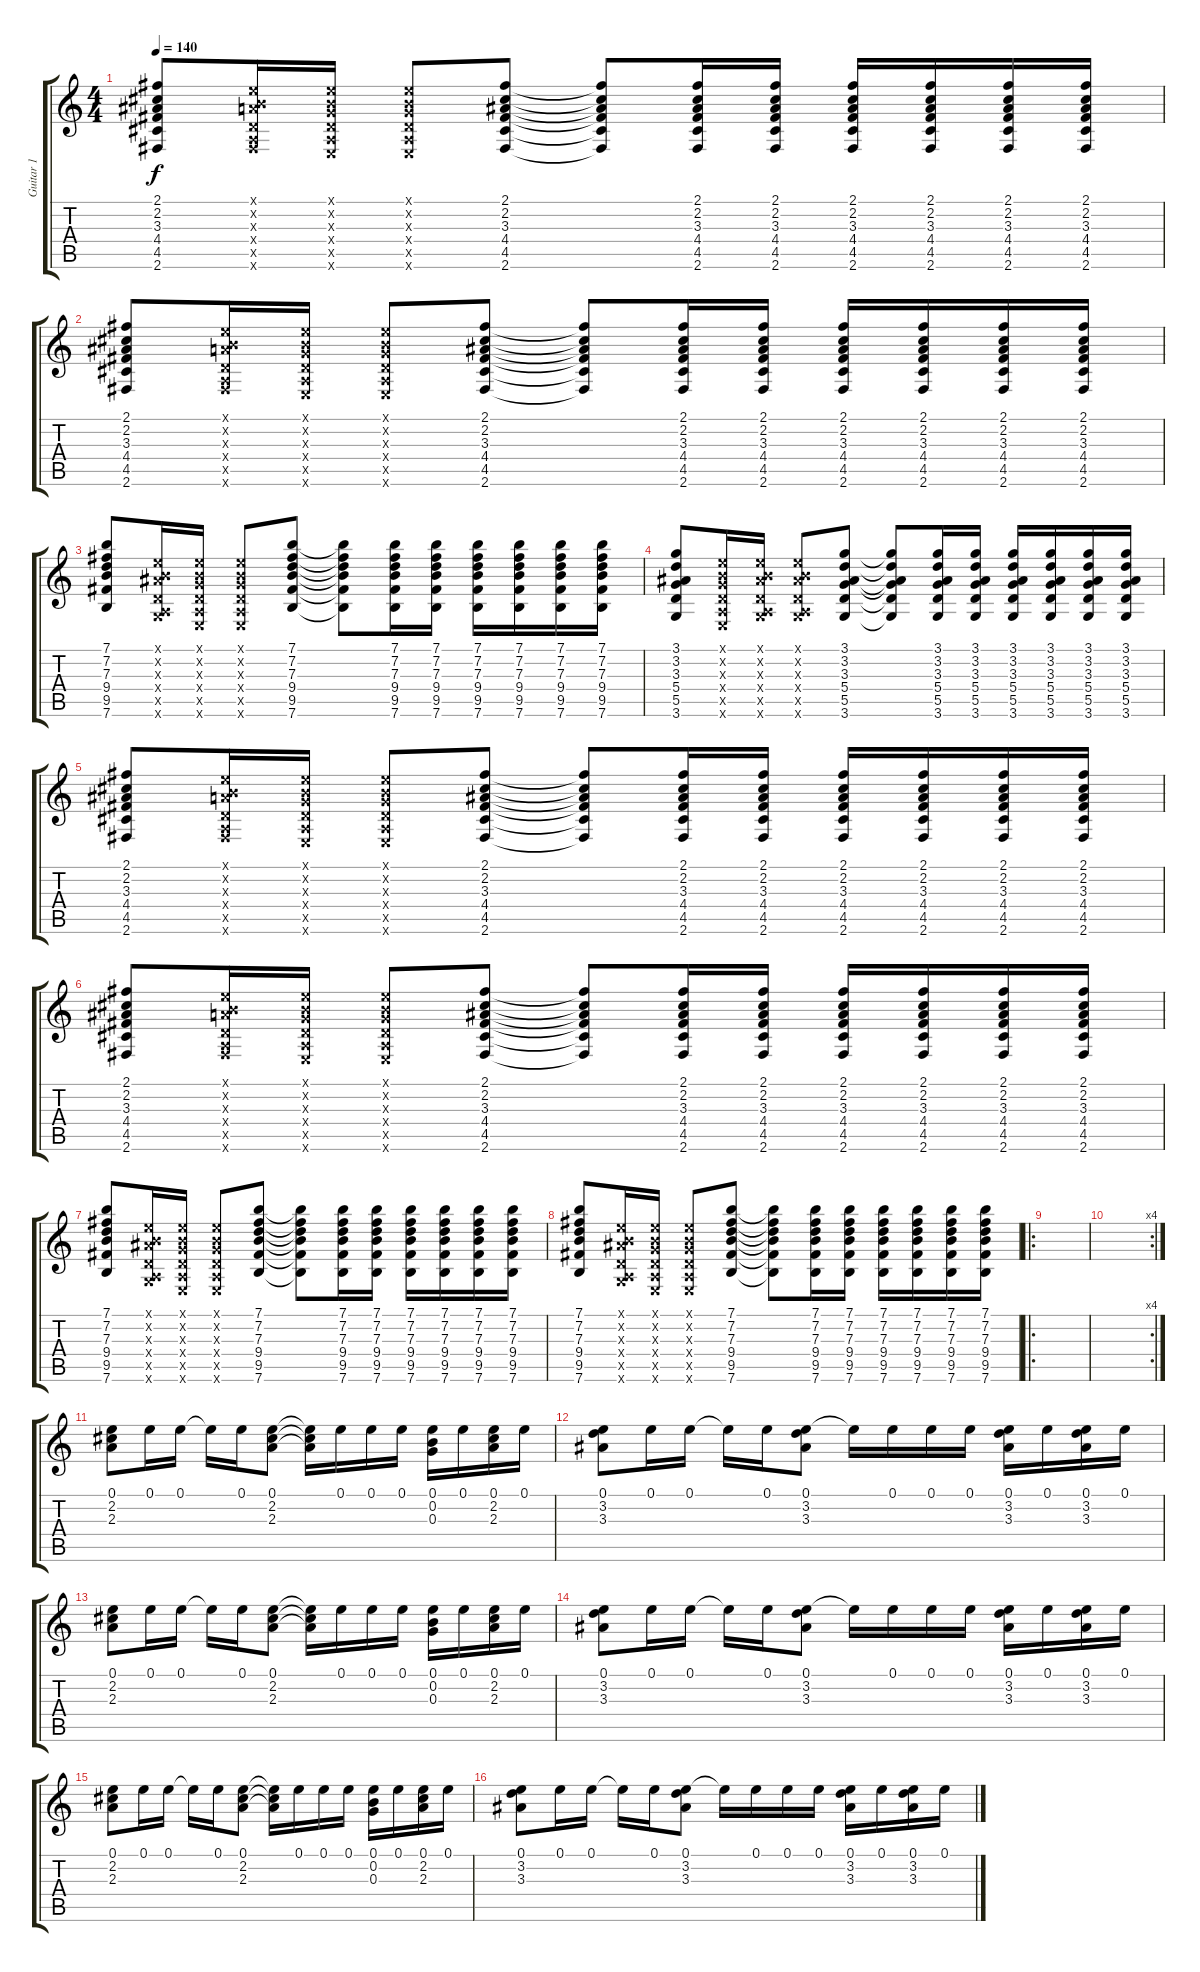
\track ("Guitar 1" "Guitar 1") {instrument acousticguitarsteel}
\staff {score tabs}
\tuning (E4 B3 G3 D3 A2 E2) {hide}
\ts (4 4)
\tempo 140
\clef g2
\ks c
(2.1 2.2 3.3 4.4 4.5 2.6).8{dy f} (0.1{x} 0.2{x} 2.3{x} 0.4{x} 0.5{x} 2.6{x}).16 (0.1{x} 0.2{x} 0.3{x} 0.4{x} 0.5{x} 0.6{x}).16 (0.1{x} 0.2{x} 0.3{x} 0.4{x} 0.5{x} 0.6{x}).8 (2.1 2.2 3.3 4.4 4.5 2.6).8 (2.1{t} 2.2{t} 3.3{t} 4.4{t} 4.5{t} 2.6{t}).8 (2.1 2.2 3.3 4.4 4.5 2.6).16 (2.1 2.2 3.3 4.4 4.5 2.6).16 (2.1 2.2 3.3 4.4 4.5 2.6).16 (2.1 2.2 3.3 4.4 4.5 2.6).16 (2.1 2.2 3.3 4.4 4.5 2.6).16 (2.1 2.2 3.3 4.4 4.5 2.6).16 |
(2.1 2.2 3.3 4.4 4.5 2.6).8 (0.1{x} 0.2{x} 2.3{x} 0.4{x} 0.5{x} 2.6{x}).16 (0.1{x} 0.2{x} 0.3{x} 0.4{x} 0.5{x} 0.6{x}).16 (0.1{x} 0.2{x} 0.3{x} 0.4{x} 0.5{x} 0.6{x}).8 (2.1 2.2 3.3 4.4 4.5 2.6).8 (2.1{t} 2.2{t} 3.3{t} 4.4{t} 4.5{t} 2.6{t}).8 (2.1 2.2 3.3 4.4 4.5 2.6).16 (2.1 2.2 3.3 4.4 4.5 2.6).16 (2.1 2.2 3.3 4.4 4.5 2.6).16 (2.1 2.2 3.3 4.4 4.5 2.6).16 (2.1 2.2 3.3 4.4 4.5 2.6).16 (2.1 2.2 3.3 4.4 4.5 2.6).16 |
(7.1 7.2 7.3 9.4 9.5 7.6).8 (0.1{x} 0.2{x} 3.3{x} 0.4{x} 0.5{x} 3.6{x}).16 (0.1{x} 0.2{x} 0.3{x} 0.4{x} 0.5{x} 0.6{x}).16 (0.1{x} 0.2{x} 0.3{x} 0.4{x} 0.5{x} 0.6{x}).8 (7.1 7.2 7.3 9.4 9.5 7.6).8 (7.1{t} 7.2{t} 7.3{t} 9.4{t} 9.5{t} 7.6{t}).8 (7.1 7.2 7.3 9.4 9.5 7.6).16 (7.1 7.2 7.3 9.4 9.5 7.6).16 (7.1 7.2 7.3 9.4 9.5 7.6).16 (7.1 7.2 7.3 9.4 9.5 7.6).16 (7.1 7.2 7.3 9.4 9.5 7.6).16 (7.1 7.2 7.3 9.4 9.5 7.6).16 |
(3.1 3.2 3.3 5.4 5.5 3.6).8 (0.1{x} 0.2{x} 0.3{x} 0.4{x} 0.5{x} 0.6{x}).16 (0.1{x} 0.2{x} 3.3{x} 0.4{x} 0.5{x} 3.6{x}).16 (0.1{x} 0.2{x} 3.3{x} 0.4{x} 0.5{x} 3.6{x}).8 (3.1 3.2 3.3 5.4 5.5 3.6).8 (3.1{t} 3.2{t} 3.3{t} 5.4{t} 5.5{t} 3.6{t}).8 (3.1 3.2 3.3 5.4 5.5 3.6).16 (3.1 3.2 3.3 5.4 5.5 3.6).16 (3.1 3.2 3.3 5.4 5.5 3.6).16 (3.1 3.2 3.3 5.4 5.5 3.6).16 (3.1 3.2 3.3 5.4 5.5 3.6).16 (3.1 3.2 3.3 5.4 5.5 3.6).16 |
(2.1 2.2 3.3 4.4 4.5 2.6).8 (0.1{x} 0.2{x} 2.3{x} 0.4{x} 0.5{x} 2.6{x}).16 (0.1{x} 0.2{x} 0.3{x} 0.4{x} 0.5{x} 0.6{x}).16 (0.1{x} 0.2{x} 0.3{x} 0.4{x} 0.5{x} 0.6{x}).8 (2.1 2.2 3.3 4.4 4.5 2.6).8 (2.1{t} 2.2{t} 3.3{t} 4.4{t} 4.5{t} 2.6{t}).8 (2.1 2.2 3.3 4.4 4.5 2.6).16 (2.1 2.2 3.3 4.4 4.5 2.6).16 (2.1 2.2 3.3 4.4 4.5 2.6).16 (2.1 2.2 3.3 4.4 4.5 2.6).16 (2.1 2.2 3.3 4.4 4.5 2.6).16 (2.1 2.2 3.3 4.4 4.5 2.6).16 |
(2.1 2.2 3.3 4.4 4.5 2.6).8 (0.1{x} 0.2{x} 2.3{x} 0.4{x} 0.5{x} 2.6{x}).16 (0.1{x} 0.2{x} 0.3{x} 0.4{x} 0.5{x} 0.6{x}).16 (0.1{x} 0.2{x} 0.3{x} 0.4{x} 0.5{x} 0.6{x}).8 (2.1 2.2 3.3 4.4 4.5 2.6).8 (2.1{t} 2.2{t} 3.3{t} 4.4{t} 4.5{t} 2.6{t}).8 (2.1 2.2 3.3 4.4 4.5 2.6).16 (2.1 2.2 3.3 4.4 4.5 2.6).16 (2.1 2.2 3.3 4.4 4.5 2.6).16 (2.1 2.2 3.3 4.4 4.5 2.6).16 (2.1 2.2 3.3 4.4 4.5 2.6).16 (2.1 2.2 3.3 4.4 4.5 2.6).16 |
(7.1 7.2 7.3 9.4 9.5 7.6).8 (0.1{x} 0.2{x} 3.3{x} 0.4{x} 0.5{x} 3.6{x}).16 (0.1{x} 0.2{x} 0.3{x} 0.4{x} 0.5{x} 0.6{x}).16 (0.1{x} 0.2{x} 0.3{x} 0.4{x} 0.5{x} 0.6{x}).8 (7.1 7.2 7.3 9.4 9.5 7.6).8 (7.1{t} 7.2{t} 7.3{t} 9.4{t} 9.5{t} 7.6{t}).8 (7.1 7.2 7.3 9.4 9.5 7.6).16 (7.1 7.2 7.3 9.4 9.5 7.6).16 (7.1 7.2 7.3 9.4 9.5 7.6).16 (7.1 7.2 7.3 9.4 9.5 7.6).16 (7.1 7.2 7.3 9.4 9.5 7.6).16 (7.1 7.2 7.3 9.4 9.5 7.6).16 |
(7.1 7.2 7.3 9.4 9.5 7.6).8 (0.1{x} 0.2{x} 3.3{x} 0.4{x} 0.5{x} 3.6{x}).16 (0.1{x} 0.2{x} 0.3{x} 0.4{x} 0.5{x} 0.6{x}).16 (0.1{x} 0.2{x} 0.3{x} 0.4{x} 0.5{x} 0.6{x}).8 (7.1 7.2 7.3 9.4 9.5 7.6).8 (7.1{t} 7.2{t} 7.3{t} 9.4{t} 9.5{t} 7.6{t}).8 (7.1 7.2 7.3 9.4 9.5 7.6).16 (7.1 7.2 7.3 9.4 9.5 7.6).16 (7.1 7.2 7.3 9.4 9.5 7.6).16 (7.1 7.2 7.3 9.4 9.5 7.6).16 (7.1 7.2 7.3 9.4 9.5 7.6).16 (7.1 7.2 7.3 9.4 9.5 7.6).16 |
\ro
|
\rc 4
|
(0.1 2.2 2.3).8 0.1.16 0.1.16 0.1{t}.16 0.1.16 (0.1 2.2 2.3).8 (0.1{t} 2.2{t} 2.3{t}).16 0.1.16 0.1.16 0.1.16 (0.1 0.2 0.3).16 0.1.16 (0.1 2.2 2.3).16 0.1.16 |
(0.1 3.2 3.3).8 0.1.16 0.1.16 0.1{t}.16 0.1.16 (0.1 3.2 3.3).8 0.1{t}.16 0.1.16 0.1.16 0.1.16 (0.1 3.2 3.3).16 0.1.16 (0.1 3.2 3.3).16 0.1.16 |
(0.1 2.2 2.3).8 0.1.16 0.1.16 0.1{t}.16 0.1.16 (0.1 2.2 2.3).8 (0.1{t} 2.2{t} 2.3{t}).16 0.1.16 0.1.16 0.1.16 (0.1 0.2 0.3).16 0.1.16 (0.1 2.2 2.3).16 0.1.16 |
(0.1 3.2 3.3).8 0.1.16 0.1.16 0.1{t}.16 0.1.16 (0.1 3.2 3.3).8 0.1{t}.16 0.1.16 0.1.16 0.1.16 (0.1 3.2 3.3).16 0.1.16 (0.1 3.2 3.3).16 0.1.16 |
(0.1 2.2 2.3).8 0.1.16 0.1.16 0.1{t}.16 0.1.16 (0.1 2.2 2.3).8 (0.1{t} 2.2{t} 2.3{t}).16 0.1.16 0.1.16 0.1.16 (0.1 0.2 0.3).16 0.1.16 (0.1 2.2 2.3).16 0.1.16 |
(0.1 3.2 3.3).8 0.1.16 0.1.16 0.1{t}.16 0.1.16 (0.1 3.2 3.3).8 0.1{t}.16 0.1.16 0.1.16 0.1.16 (0.1 3.2 3.3).16 0.1.16 (0.1 3.2 3.3).16 0.1.16
